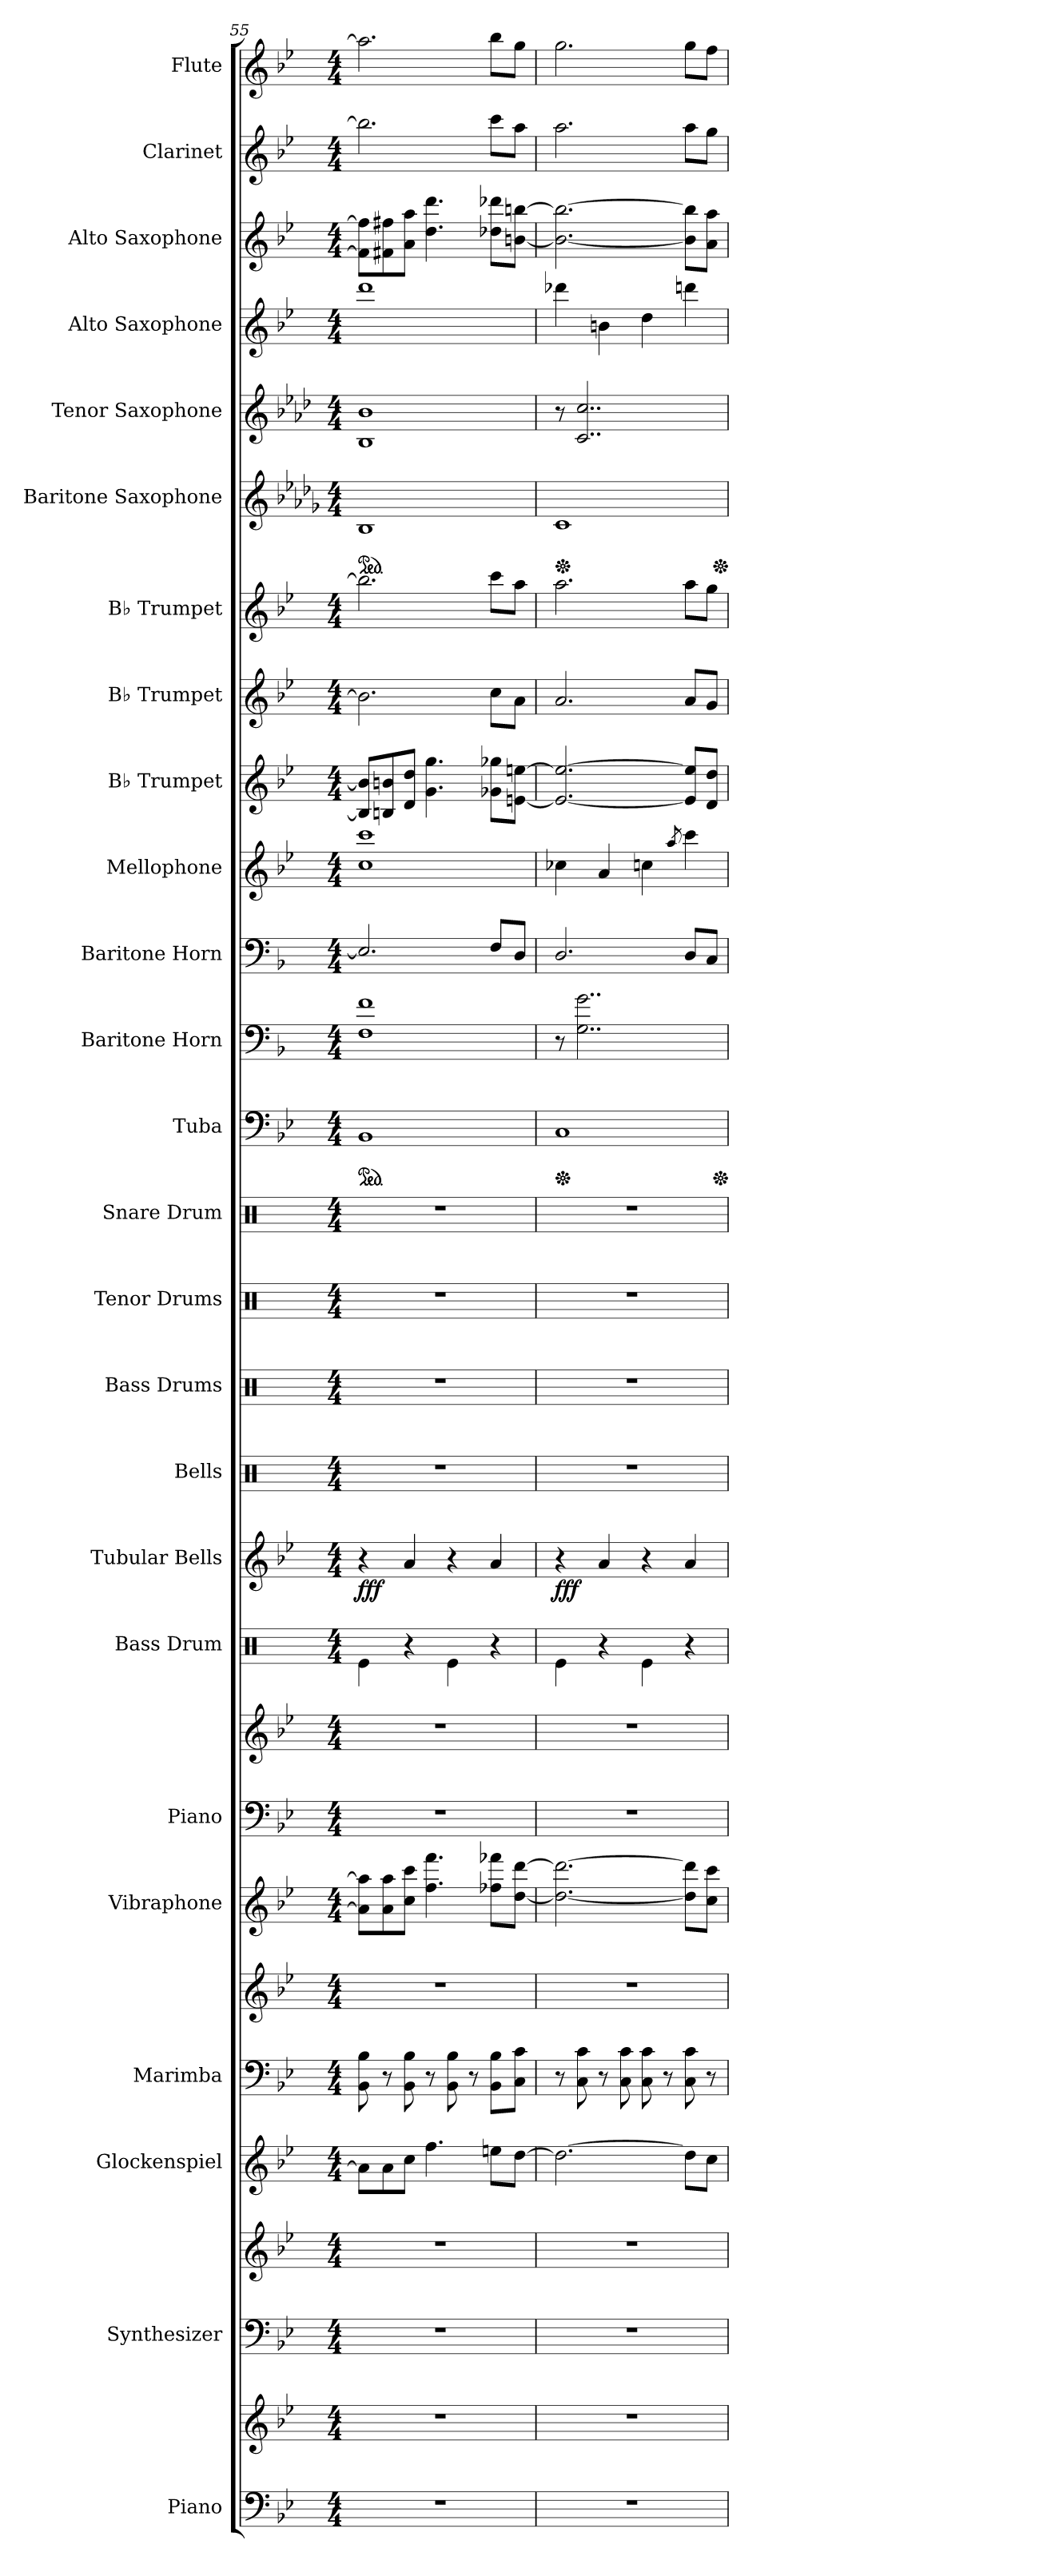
**kern	**kern	**kern	**kern	**kern	**kern	**kern	**kern	**kern	**kern	**kern	**kern	**dynam	**kern	**kern	**kern	**kern	**kern	**kern	**kern	**kern	**kern	**kern	**kern	**kern	**kern	**kern	**kern	**kern	**kern
*part25	*part25	*part24	*part24	*part23	*part22	*part22	*part21	*part20	*part20	*part19	*part18	*part18	*part17	*part16	*part15	*part14	*part13	*part12	*part11	*part10	*part9	*part8	*part7	*part6	*part5	*part4	*part3	*part2	*part1
*staff29	*staff28	*staff27	*staff26	*staff25	*staff24	*staff23	*staff22	*staff21	*staff20	*staff19	*staff18	*staff18	*staff17	*staff16	*staff15	*staff14	*staff13	*staff12	*staff11	*staff10	*staff9	*staff8	*staff7	*staff6	*staff5	*staff4	*staff3	*staff2	*staff1
*I"Piano	*	*I"Synthesizer	*	*I"Glockenspiel	*I"Marimba	*	*I"Vibraphone	*I"Piano	*	*I"Bass Drum	*I"Tubular Bells	*	*I"Bells	*I"Bass Drums	*I"Tenor Drums	*I"Snare Drum	*I"Tuba	*I"Baritone Horn	*I"Baritone Horn	*I"Mellophone	*I"B♭ Trumpet	*I"B♭ Trumpet	*I"B♭ Trumpet	*I"Baritone Saxophone	*I"Tenor Saxophone	*I"Alto Saxophone	*I"Alto Saxophone	*I"Clarinet	*I"Flute
*I'Pno.	*	*I'Synth	*	*I'Glk.	*I'Mrm.	*	*I'Vib.	*I'Pno.	*	*I'B. Dr.	*I'Tu. Be.	*	*I'Be.	*I'BD	*I'TD	*I'SD	*I'Tba.	*I'Bar. Hn.	*I'Bar. Hn.	*I'Mph.	*I'B♭ Tpt.	*I'B♭ Tpt.	*I'B♭ Tpt.	*I'Bar. Sax.	*I'T. Sax.	*I'A. Sax.	*I'A. Sax.	*I'Cl.	*I'Fl.
!!LO:PB:g=z
*clefF4	*clefG2	*clefF4	*clefG2	*clefG2	*clefF4	*clefG2	*clefG2	*clefF4	*clefG2	*clefX	*clefG2	*	*clefX	*clefX	*clefX	*clefX	*clefF4	*clefF4	*clefF4	*clefG2	*clefG2	*clefG2	*clefG2	*clefG2	*clefG2	*clefG2	*clefG2	*clefG2	*clefG2
*	*	*	*	*ITrd-14c-24	*	*	*	*	*	*	*	*	*	*	*	*	*	*ITrd4c7	*ITrd4c7	*ITrd4c7	*ITrd1c2	*ITrd1c2	*ITrd1c2	*ITrd12c21	*ITrd8c14	*ITrd5c9	*ITrd5c9	*ITrd1c2	*
*k[b-e-]	*k[b-e-]	*k[b-e-]	*k[b-e-]	*k[b-e-]	*k[b-e-]	*k[b-e-]	*k[b-e-]	*k[b-e-]	*k[b-e-]	*k[]	*k[b-e-]	*	*k[]	*k[]	*k[]	*k[]	*k[b-e-]	*k[b-e-]	*k[b-e-]	*k[b-e-a-]	*k[b-e-a-d-]	*k[b-e-a-d-]	*k[b-e-a-d-]	*k[b-e-a-d-g-]	*k[b-e-a-d-]	*k[b-e-a-d-g-]	*k[b-e-a-d-g-]	*k[b-e-a-d-]	*k[b-e-]
*M4/4	*M4/4	*M4/4	*M4/4	*M4/4	*M4/4	*M4/4	*M4/4	*M4/4	*M4/4	*M4/4	*M4/4	*	*M4/4	*M4/4	*M4/4	*M4/4	*M4/4	*M4/4	*M4/4	*M4/4	*M4/4	*M4/4	*M4/4	*M4/4	*M4/4	*M4/4	*M4/4	*M4/4	*M4/4
*	*	*	*	*	*	*	*	*	*	*	*	*	*	*	*	*	*ped	*	*	*	*	*	*	*	*	*	*	*	*
*	*	*	*	*	*	*	*	*	*	*	*	*	*	*	*	*	*ped	*	*	*	*	*	*	*	*	*	*	*	*
*	*	*	*	*	*	*	*	*	*	*	*	*	*	*	*	*	*	*	*	*	*	*	*	*ped	*	*	*	*	*
*	*	*	*	*	*	*	*	*	*	*	*	*	*	*	*	*	*	*	*	*	*	*	*	*ped	*	*	*	*	*
=55	=55	=55	=55	=55	=55	=55	=55	=55	=55	=55	=55	=55	=55	=55	=55	=55	=55	=55	=55	=55	=55	=55	=55	=55	=55	=55	=55	=55	=55
!	!	!	!	!	!	!	!	!	!	!	!	!LO:DY:b	!	!	!	!	!	!	!	!	!	!	!	!	!	!	!	!	!
1r	1r	1r	1r	8aaa\L]	8BB-\ 8B-\	1r	8a\] 8aa\]L	1r	1r	4Re\	4r	fff	1r	1r	1r	1r	1BB-	1BB- 1B-	2.AA/]	1f 1ff	8A/] 8a/]L	2.a\]	2.aa\]	1BB-	1BB- 1B-	1ff	8A\] 8a\]L	2.aa\]	2.aa\]
.	.	.	.	8aaa\	8r	.	8a\ 8aa\	.	.	.	.	.	.	.	.	.	.	.	.	.	8An/ 8an/	.	.	.	.	.	8An\ 8an\	.	.
.	.	.	.	8cccc\J	8BB-\ 8B-\	.	8cc\ 8ccc\J	.	.	4r	4a/	.	.	.	.	.	.	.	.	.	8c/ 8cc/J	.	.	.	.	.	8c\ 8cc\J	.	.
.	.	.	.	4.ffff\	8r	.	4.ff\ 4.fff\	.	.	.	.	.	.	.	.	.	.	.	.	.	4.f\ 4.ff\	.	.	.	.	.	4.f\ 4.ff\	.	.
.	.	.	.	.	8BB-\ 8B-\	.	.	.	.	4Re\	4r	.	.	.	.	.	.	.	.	.	.	.	.	.	.	.	.	.	.
.	.	.	.	.	8r	.	.	.	.	.	.	.	.	.	.	.	.	.	.	.	.	.	.	.	.	.	.	.	.
.	.	.	.	8eeeen\L	8BB-\ 8B-\L	.	8ff-X\ 8fff-X\L	.	.	4r	4a/	.	.	.	.	.	.	.	8BB-/L	.	8f-X\ 8ff-X\L	8b-\L	8bb-\L	.	.	.	8f-X\ 8ff-X\L	8bb-\L	8bb-\L
.	.	.	.	[8dddd\J	8C\ 8c\J	.	[8dd\ [8ddd\J	.	.	.	.	.	.	.	.	.	.	.	8GG/J	.	[8dn\ [8ddn\J	8g\J	8gg\J	.	.	.	[8dn\ [8ddn\J	8gg\J	8gg\J
=56	=56	=56	=56	=56	=56	=56	=56	=56	=56	=56	=56	=56	=56	=56	=56	=56	=56	=56	=56	=56	=56	=56	=56	=56	=56	=56	=56	=56	=56
*	*	*	*	*	*	*	*	*	*	*	*	*	*	*	*	*	*Xped	*	*	*	*	*	*	*	*	*	*	*	*
*	*	*	*	*	*	*	*	*	*	*	*	*	*	*	*	*	*	*	*	*	*	*	*	*Xped	*	*	*	*	*
!	!	!	!	!	!	!	!	!	!	!	!	!LO:DY:b	!	!	!	!	!	!	!	!	!	!	!	!	!	!	!	!	!
1r	1r	1r	1r	2.dddd\_	8r	1r	2.dd\_ 2.ddd\_	1r	1r	4Re\	4r	fff	1r	1r	1r	1r	1C	8r	2.GG/	4f-X\	2.d/_ 2.dd/_	2.g/	2.gg\	1C	8r	4ff-X\	2.d\_ 2.dd\_	2.gg\	2.gg\
.	.	.	.	.	8C\ 8c\	.	.	.	.	.	.	.	.	.	.	.	.	2..C\ 2..c\	.	.	.	.	.	.	2..C/ 2..c/	.	.	.	.
.	.	.	.	.	8r	.	.	.	.	4r	4a/	.	.	.	.	.	.	.	.	4d/	.	.	.	.	.	4dn\	.	.	.
.	.	.	.	.	8C\ 8c\	.	.	.	.	.	.	.	.	.	.	.	.	.	.	.	.	.	.	.	.	.	.	.	.
.	.	.	.	.	8C\ 8c\	.	.	.	.	4Re\	4r	.	.	.	.	.	.	.	.	4fn\	.	.	.	.	.	4f\	.	.	.
.	.	.	.	.	8r	.	.	.	.	.	.	.	.	.	.	.	.	.	.	.	.	.	.	.	.	.	.	.	.
.	.	.	.	.	.	.	.	.	.	.	.	.	.	.	.	.	.	.	.	8qdd/	.	.	.	.	.	.	.	.	.
.	.	.	.	8dddd\L]	8C\ 8c\	.	8dd\] 8ddd\]L	.	.	4r	4a/	.	.	.	.	.	.	.	8GG/L	4ff\	8d/] 8dd/]L	8g/L	8gg\L	.	.	4ffn\	8d\] 8dd\]L	8gg\L	8gg\L
.	.	.	.	8cccc\J	8r	.	8cc\ 8ccc\J	.	.	.	.	.	.	.	.	.	.	.	8FF/J	.	8c/ 8cc/J	8f/J	8ff\J	.	.	.	8c\ 8cc\J	8ff\J	8ff\J
*	*	*	*	*	*	*	*	*	*	*	*	*	*	*	*	*	*Xped	*	*	*	*	*	*	*	*	*	*	*	*
*	*	*	*	*	*	*	*	*	*	*	*	*	*	*	*	*	*	*	*	*	*	*	*	*Xped	*	*	*	*	*
=	=	=	=	=	=	=	=	=	=	=	=	=	=	=	=	=	=	=	=	=	=	=	=	=	=	=	=	=	=
*-	*-	*-	*-	*-	*-	*-	*-	*-	*-	*-	*-	*-	*-	*-	*-	*-	*-	*-	*-	*-	*-	*-	*-	*-	*-	*-	*-	*-	*-
